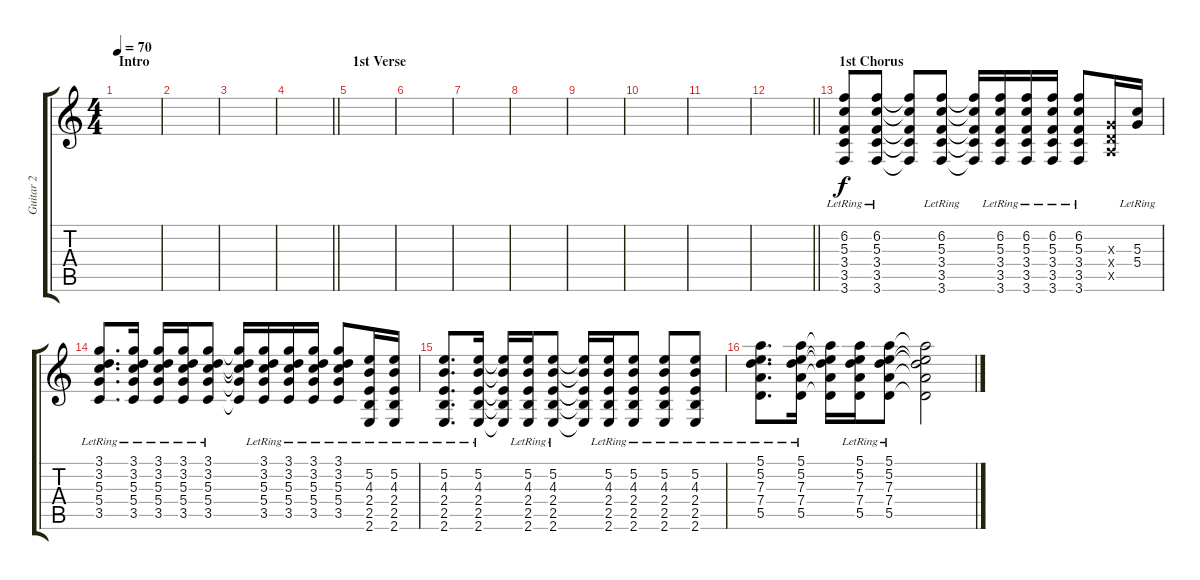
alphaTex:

\track ("Guitar 2" "Guitar 2") {instrument electricguitarjazz}
\staff {score tabs}
\tuning (E4 B3 G3 D3 A2 D2) {hide}
\ts (4 4)
\section ("" "Intro")
\tempo 70
\clef g2
\ks c
|
|
|
\barLineRight lightlight
|
\section ("" "1st Verse")
|
|
|
|
|
|
|
\barLineRight lightlight
|
\section ("" "1st Chorus")
(6.2{lr} 5.3{lr} 3.4{lr} 3.5{lr} 3.6{lr}).8 (6.2{lr} 5.3{lr} 3.4{lr} 3.5{lr} 3.6{lr}).8 (6.2{t} 5.3{t} 3.4{t} 3.5{t} 3.6{t}).8{dy f} (6.2{lr} 5.3{lr} 3.4{lr} 3.5{lr} 3.6{lr}).8 (6.2{t} 5.3{t} 3.4{t} 3.5{t} 3.6{t}).16 (6.2{lr} 5.3{lr} 3.4{lr} 3.5{lr} 3.6{lr}).16 (6.2{lr} 5.3{lr} 3.4{lr} 3.5{lr} 3.6{lr}).16 (6.2{lr} 5.3{lr} 3.4{lr} 3.5{lr} 3.6{lr}).16 (6.2{lr} 5.3{lr} 3.4{lr} 3.5{lr} 3.6{lr}).8 (0.3{x} 0.4{x} 0.5{x}).16 (5.3{lr} 5.4{lr}).16 |
(3.1{lr} 3.2{lr} 5.3{lr} 5.4{lr} 3.5{lr}).8{d} (3.1{lr} 3.2{lr} 5.3{lr} 5.4{lr} 3.5{lr}).16 (3.1{lr} 3.2{lr} 5.3{lr} 5.4{lr} 3.5{lr}).16 (3.1{lr} 3.2{lr} 5.3{lr} 5.4{lr} 3.5{lr}).16 (3.1{lr} 3.2{lr} 5.3{lr} 5.4{lr} 3.5{lr}).8 (3.1{t} 3.2{t} 5.3{t} 5.4{t} 3.5{t}).16 (3.1{lr} 3.2{lr} 5.3{lr} 5.4{lr} 3.5{lr}).16 (3.1{lr} 3.2{lr} 5.3{lr} 5.4{lr} 3.5{lr}).16 (3.1{lr} 3.2{lr} 5.3{lr} 5.4{lr} 3.5{lr}).16 (3.1{lr} 3.2{lr} 5.3{lr} 5.4{lr} 3.5{lr}).8 (5.2{lr} 4.3{lr} 2.4{lr} 2.5{lr} 2.6{lr}).16 (5.2{lr} 4.3{lr} 2.4{lr} 2.5{lr} 2.6{lr}).16 |
(5.2{lr} 4.3{lr} 2.4{lr} 2.5{lr} 2.6{lr}).8{d} (5.2{lr} 4.3{lr} 2.4{lr} 2.5{lr} 2.6{lr}).16 (5.2{t} 4.3{t} 2.4{t} 2.5{t} 2.6{t}).16 (5.2{lr} 4.3{lr} 2.4{lr} 2.5{lr} 2.6{lr}).16 (5.2{lr} 4.3{lr} 2.4{lr} 2.5{lr} 2.6{lr}).8 (5.2{t} 4.3{t} 2.4{t} 2.5{t} 2.6{t}).16 (5.2{lr} 4.3{lr} 2.4{lr} 2.5{lr} 2.6{lr}).16 (5.2{lr} 4.3{lr} 2.4{lr} 2.5{lr} 2.6{lr}).8 (5.2{lr} 4.3{lr} 2.4{lr} 2.5{lr} 2.6{lr}).8 (5.2{lr} 4.3{lr} 2.4{lr} 2.5{lr} 2.6{lr}).8 |
(5.1{lr} 5.2{lr} 7.3{lr} 7.4{lr} 5.5{lr}).8{d} (5.1{lr} 5.2{lr} 7.3{lr} 7.4{lr} 5.5{lr}).16 (5.1{t} 5.2{t} 7.3{t} 7.4{t} 5.5{t}).16 (5.1{lr} 5.2{lr} 7.3{lr} 7.4{lr} 5.5{lr}).16 (5.1{lr} 5.2{lr} 7.3{lr} 7.4{lr} 5.5{lr}).8 (5.1{t} 5.2{t} 7.3{t} 7.4{t} 5.5{t}).2
